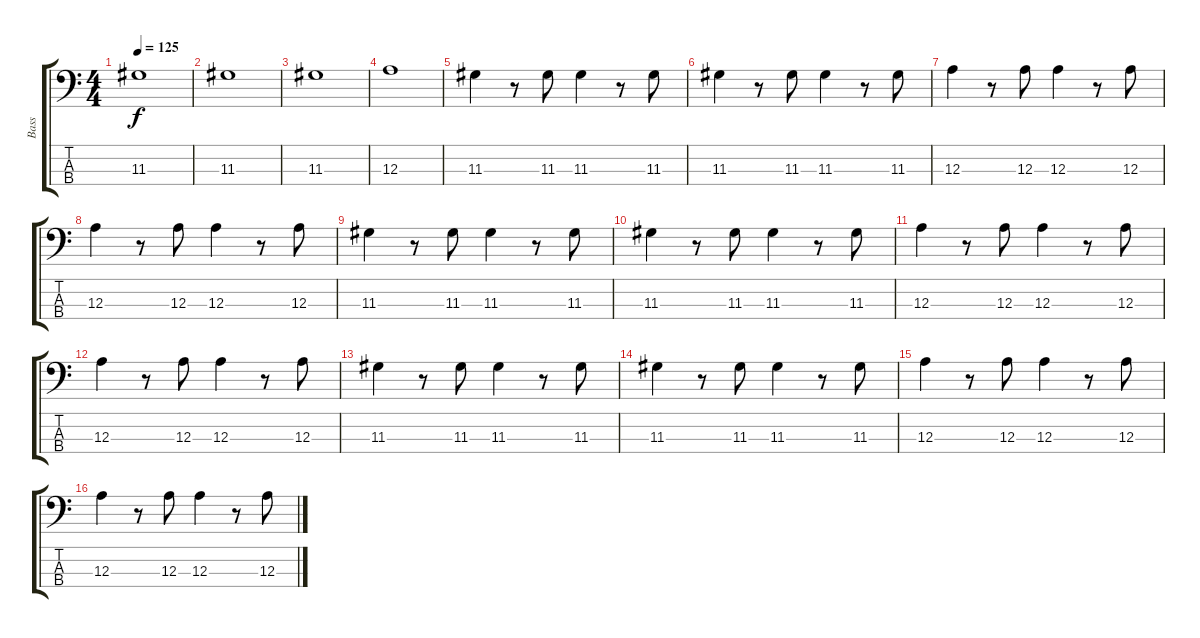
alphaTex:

\track ("Bass" "Bass") {instrument electricbassfinger}
\staff {score tabs}
\tuning (G2 D2 A1 E1) {hide}
\ts (4 4)
\tempo 125
\clef f4
\ks c
11.3.1{dy f} |
11.3.1 |
11.3.1 |
12.3.1 |
11.3.4 r.8 11.3.8 11.3.4 r.8 11.3.8 |
11.3.4 r.8 11.3.8 11.3.4 r.8 11.3.8 |
12.3.4 r.8 12.3.8 12.3.4 r.8 12.3.8 |
12.3.4 r.8 12.3.8 12.3.4 r.8 12.3.8 |
11.3.4 r.8 11.3.8 11.3.4 r.8 11.3.8 |
11.3.4 r.8 11.3.8 11.3.4 r.8 11.3.8 |
12.3.4 r.8 12.3.8 12.3.4 r.8 12.3.8 |
12.3.4 r.8 12.3.8 12.3.4 r.8 12.3.8 |
11.3.4 r.8 11.3.8 11.3.4 r.8 11.3.8 |
11.3.4 r.8 11.3.8 11.3.4 r.8 11.3.8 |
12.3.4 r.8 12.3.8 12.3.4 r.8 12.3.8 |
12.3.4 r.8 12.3.8 12.3.4 r.8 12.3.8
